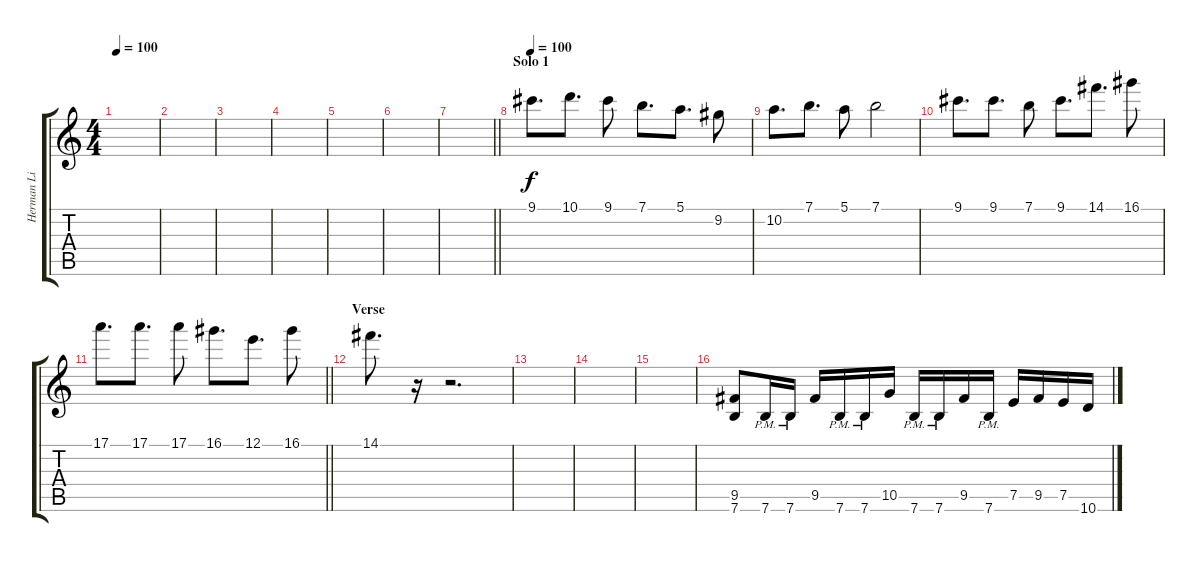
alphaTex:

\track ("Herman Li" "Herman Li") {instrument distortionguitar}
\staff {score tabs}
\tuning (E4 B3 G3 D3 A2 E2) {hide}
\ts (4 4)
\tempo 100
\clef g2
\ks c
|
|
|
|
|
|
\barLineRight lightlight
|
\section ("" "Solo 1")
\tempo 100
9.1.8{d} 10.1.8{d} 9.1.8 7.1.8{d} 5.1.8{d} 9.2.8 |
10.2.8{d} 7.1.8{d} 5.1.8 7.1.2 |
9.1.8{d} 9.1.8{d} 7.1.8 9.1.8{d} 14.1.8{d} 16.1.8 |
\barLineRight lightlight
17.1.8{d} 17.1.8{d} 17.1.8 16.1.8{d} 12.1.8{d} 16.1.8 |
\section ("" "Verse")
14.1.8{d} r.16 r.2{d} |
|
|
|
(9.5 7.6).8 7.6{pm}.16 7.6{pm}.16 9.5.16 7.6{pm}.16 7.6{pm}.16 10.5.16 7.6{pm}.16 7.6{pm}.16 9.5.16 7.6{pm}.16 7.5.16 9.5.16 7.5.16 10.6.16
